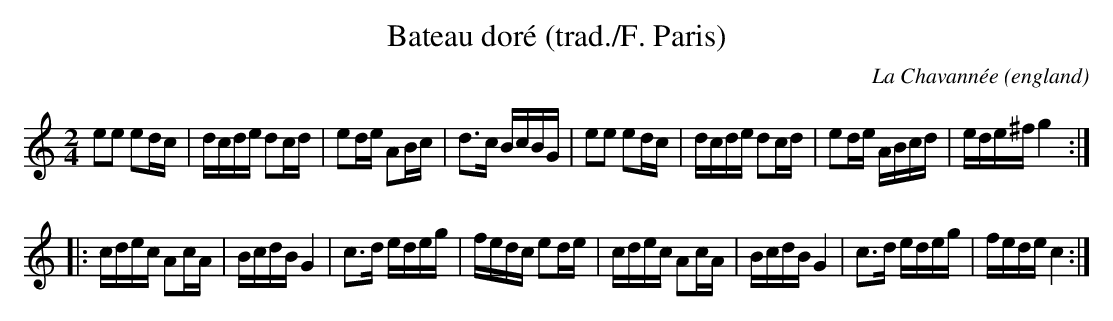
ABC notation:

X:1
T:Bateau doré (trad./F. Paris)
O:england
C:La Chavannée
M:2/4
L:1/16
K:C
e2e2 e2dc|dcde d2cd|e2de A2Bc|d3c BcBG|\
e2e2 e2dc|dcde d2cd|e2de ABcd|ede^f g4:|
|:cdec A2cA|BcdB G4|c3d edeg|fedc e2de|\
cdec A2cA|BcdB G4|c3d edeg|fede c4:|
